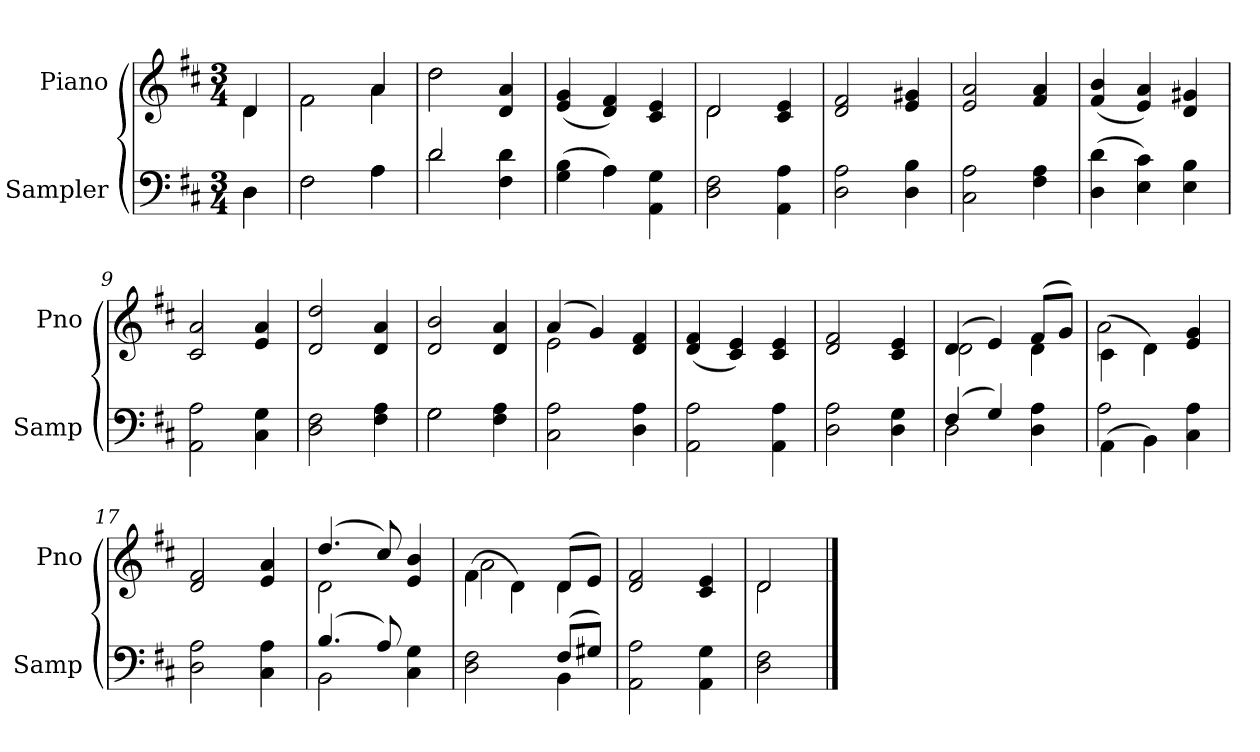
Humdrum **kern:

**kern	**kern
*part2	*part1
*staff2	*staff1
*I"Sampler	*I"Piano
*I'Samp	*I'Pno
*clefF4	*clefG2
*k[f#c#]	*k[f#c#]
*D:	*D:
*M3/4	*M3/4
=1	=1
*^	*^
4D\	4D	4d/	4d
=2	=2	=2	=2
2F#\	2F#	2f#\	2f#
4A\	4A	4a/	4a
=3	=3	=3	=3
2d/	2d	2dd\	2dd
4F# 4d	4ryy	4d 4a	4ryy
*	*	*v	*v
=4	=4	=4
(4G 4B	4ryy	(4e 4g
4A\)	4A	4d 4f#)
4AA 4G	4ryy	4c# 4e
*v	*v	*
=5	=5
*	*^
2D 2F#	2d/	2d
4AA 4A	4c# 4e	4ryy
*	*v	*v
=6	=6
2D 2A	2d 2f#
4D 4B	4e 4g#X
=7	=7
2C# 2A	2e 2a
4F# 4A	4f# 4a
=8	=8
(4D 4d	(4f# 4b
4E 4c#)	4e 4a)
4E 4B	4d 4g#X
=9	=9
2AA 2A	2c# 2a
4C# 4G	4e 4a
=10	=10
2D 2F#	2d 2dd
4F# 4A	4d 4a
=11	=11
*^	*
2G\	2G	2d 2b
4F# 4A	4ryy	4d 4a
*v	*v	*
=12	=12
*	*^
2C# 2A	(4a/	2e
.	4g/)	.
4D 4A	4d 4f#	4ryy
*	*v	*v
=13	=13
2AA 2A	(4d 4f#
.	4c# 4e)
4AA 4A	4c# 4e
=14	=14
2D 2A	2d 2f#
4D 4G	4c# 4e
=15	=15
*^	*^
(4F#/	2D	(4d/	2d
4G/)	.	4e/)	.
4D 4A	4ryy	(8f#/L	4d
.	.	8g/J)	.
=16	=16	=16	=16
(4AA\	2A	(4c#\	2a
4BB\)	.	4d\)	.
4C# 4A	4ryy	4e 4g	4ryy
*v	*v	*	*
*	*v	*v
=17	=17
2D 2A	2d 2f#
4C# 4A	4e 4a
=18	=18
*^	*^
(4.B/	2BB	(4.dd/	2d
8A/)	.	8cc#/)	.
4C# 4G	4ryy	4e 4b	4ryy
=19	=19	=19	=19
2D 2F#	2ryy	(4f#\	2a
.	.	4d\)	.
(8F#/L	4BB	(8d/L	4d
8G#X/J)	.	8e/J)	.
*v	*v	*	*
*	*v	*v
=20	=20
2AA 2A	2d 2f#
4AA 4G	4c# 4e
=21	=21
*	*^
2D 2F#	2d/	2d
*	*v	*v
==	==
*-	*-
